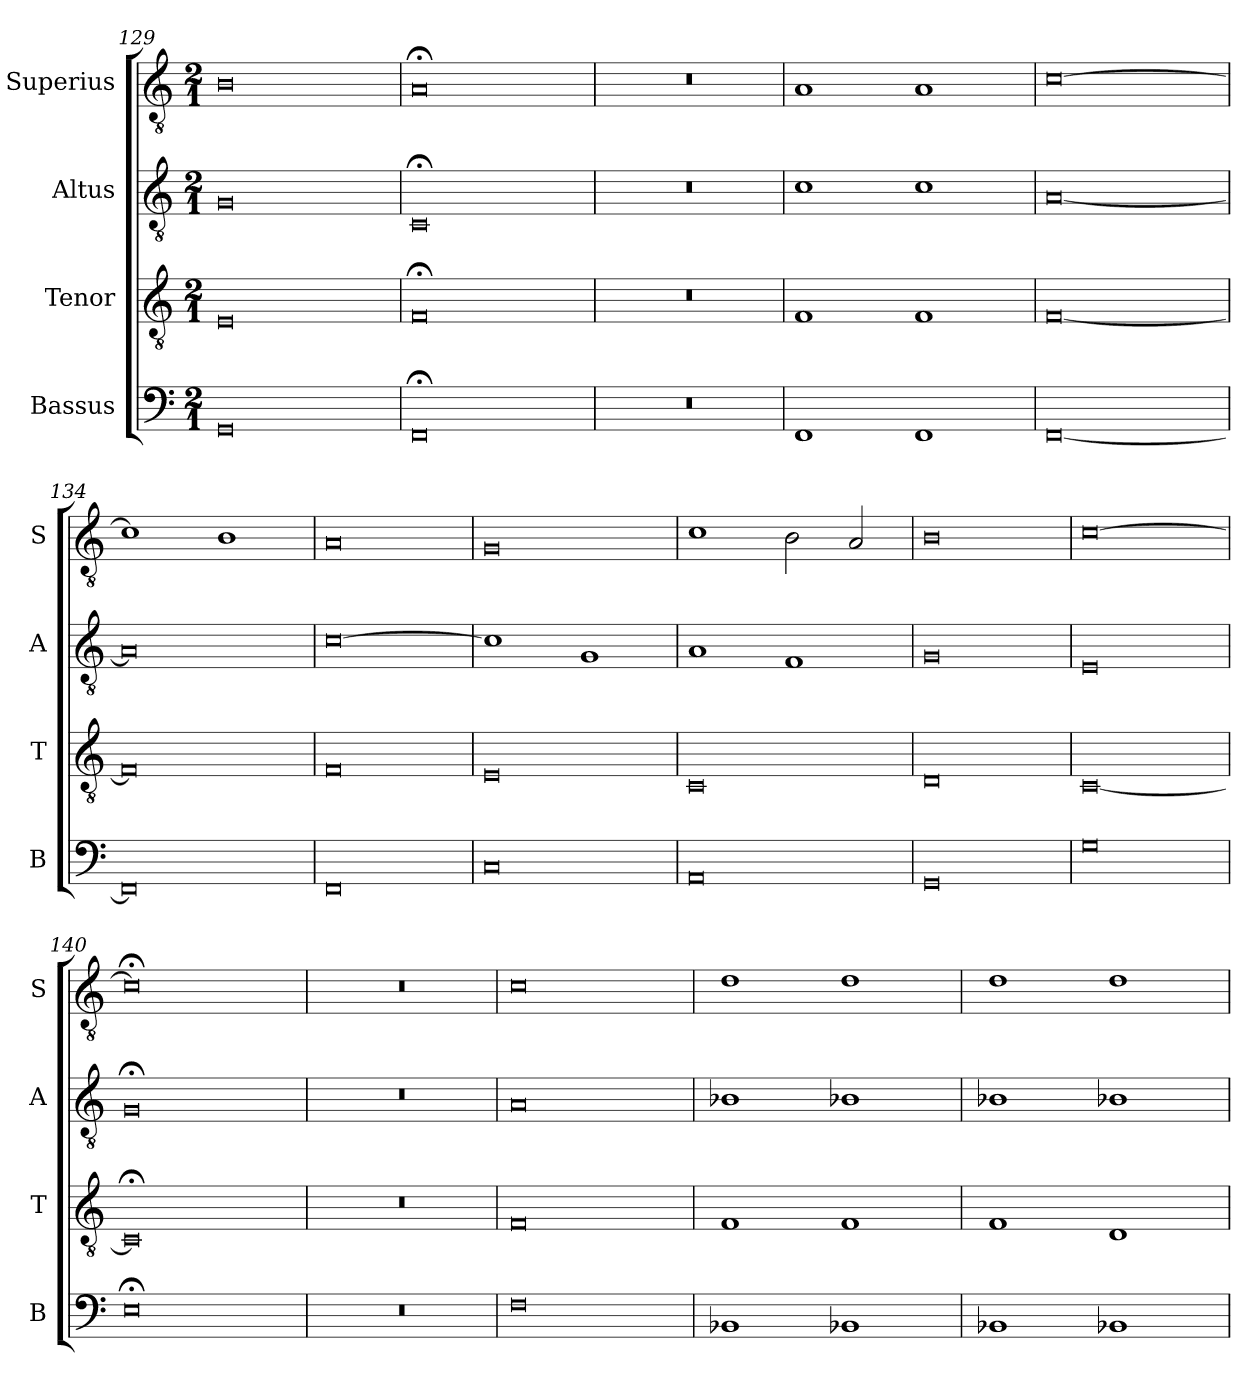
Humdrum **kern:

**kern	**kern	**kern	**kern
*part4	*part3	*part2	*part1
*staff4	*staff3	*staff2	*staff1
*I"Bassus	*I"Tenor	*I"Altus	*I"Superius
*I'B	*I'T	*I'A	*I'S
*clefF4	*clefGv2	*clefGv2	*clefGv2
*k[]	*k[]	*k[]	*k[]
*M2/1	*M2/1	*M2/1	*M2/1
=129	=129	=129	=129
0GG	0E	0G	0B
=130	=130	=130	=130
0FF;<	0F;<	0C;<	0A;<
=131	=131	=131	=131
0r	0r	0r	0r
=132	=132	=132	=132
1FF	1F	1c	1A
1FF	1F	1c	1A
=133	=133	=133	=133
[0FF	[0F	[0A	[0c
=134	=134	=134	=134
0FF]	0F]	0A]	1c]
.	.	.	1B
=135	=135	=135	=135
0FF	0F	[0c	0A
=136	=136	=136	=136
0C	0E	1c]	0G
.	.	1G	.
=137	=137	=137	=137
0AA	0C	1A	1c
.	.	1F	2B\
.	.	.	2A/
=138	=138	=138	=138
0GG	0D	0G	0B
=139	=139	=139	=139
0G	[0C	0E	[0c
=140	=140	=140	=140
0E;<	0C;<]	0G;<	0c;<]
=141	=141	=141	=141
0r	0r	0r	0r
=142	=142	=142	=142
0F	0F	0A	0c
=143	=143	=143	=143
1BB-X	1F	1B-X	1d
1BB-X	1F	1B-X	1d
=144	=144	=144	=144
1BB-X	1F	1B-X	1d
1BB-X	1D	1B-X	1d
=	=	=	=
*-	*-	*-	*-
